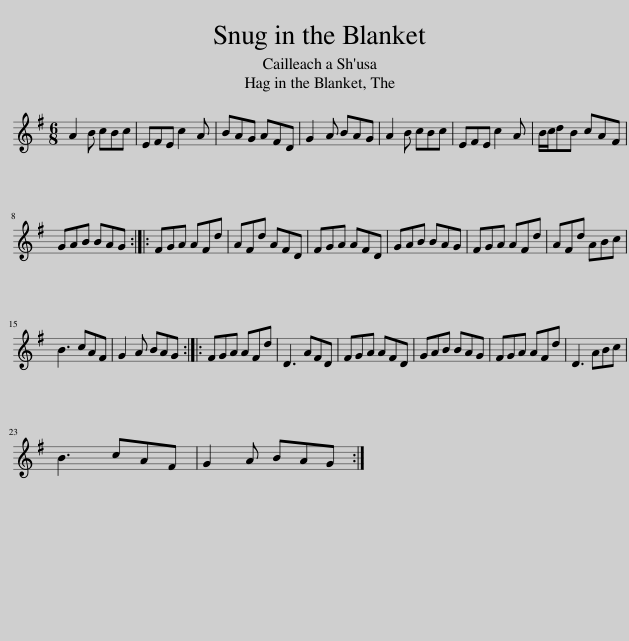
X:1
L:1/8
M:6/8
I:linebreak $
K:G
V:1 treble
V:1
 A2 B cBc | EFE c2 A | BAG AFD | G2 A BAG | A2 B cBc | %5
 EFE c2 A | B/c/dB cAF |$ GAB BAG :: FGA AFd | AFd AFD | %10
 FGA AFD | GAB BAG | FGA AFd | AFd ABc |$ B3 cAF | %15
 G2 A BAG :: FGA AFd | D3 AFD | FGA AFD | GAB BAG | %20
 FGA AFd | D3 ABc |$ B3 cAF | G2 A BAG :| %24
